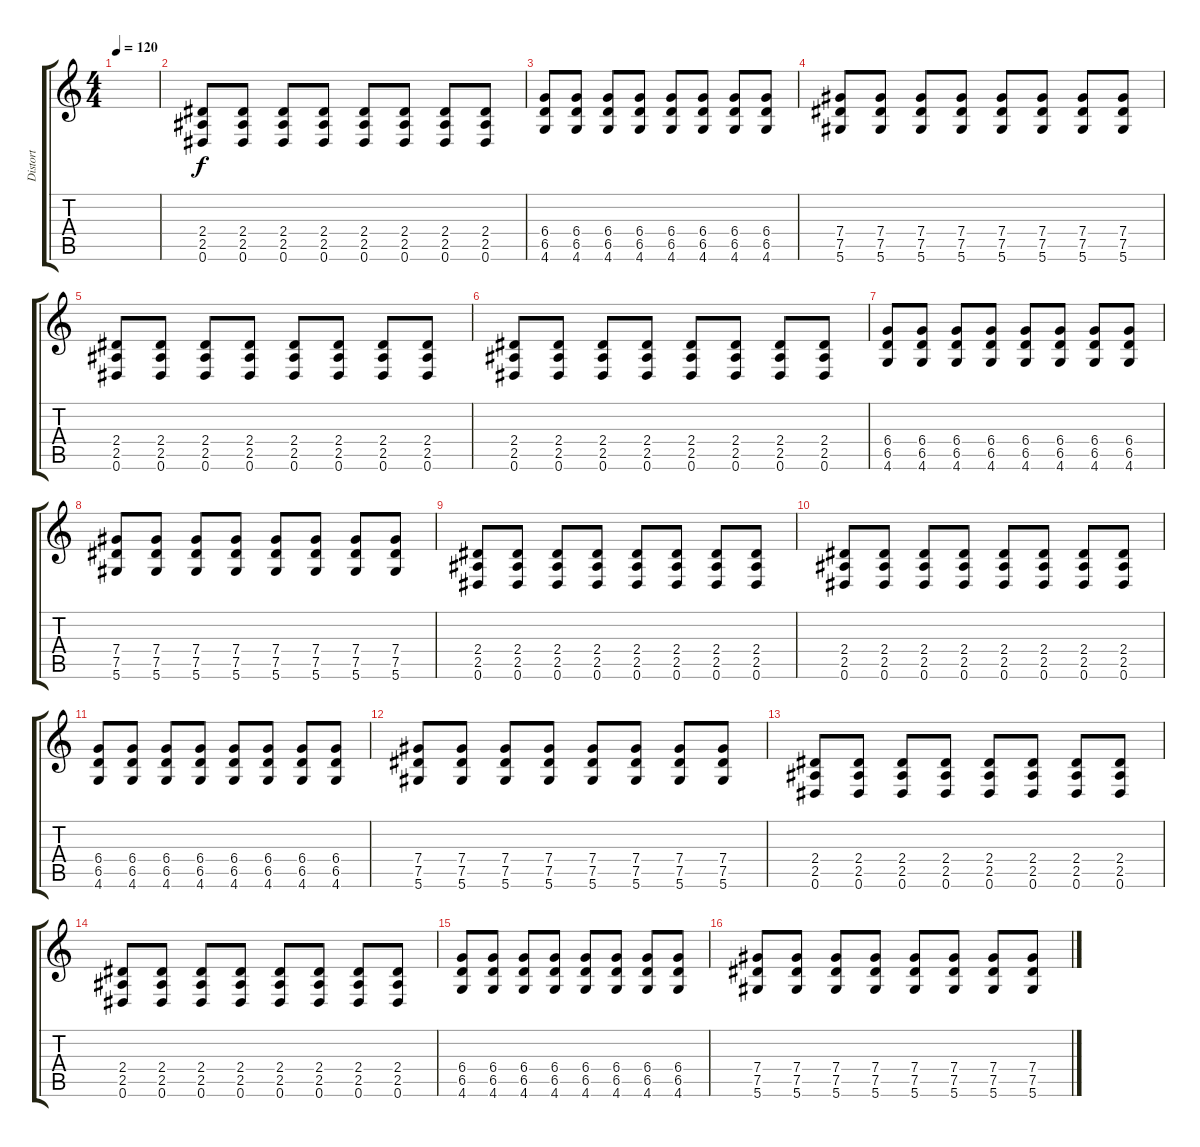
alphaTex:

\track ("Distort" "Distort") {instrument distortionguitar}
\staff {score tabs}
\tuning (Eb4 Bb3 Gb3 Db3 Ab2 Eb2) {hide}
\ts (4 4)
\tempo 120
\clef g2
\ks c
|
(2.4 2.5 0.6).8 (2.4 2.5 0.6).8 (2.4 2.5 0.6).8 (2.4 2.5 0.6).8 (2.4 2.5 0.6).8 (2.4 2.5 0.6).8 (2.4 2.5 0.6).8 (2.4 2.5 0.6).8 |
(6.4 6.5 4.6).8 (6.4 6.5 4.6).8 (6.4 6.5 4.6).8 (6.4 6.5 4.6).8 (6.4 6.5 4.6).8 (6.4 6.5 4.6).8 (6.4 6.5 4.6).8 (6.4 6.5 4.6).8 |
(7.4 7.5 5.6).8 (7.4 7.5 5.6).8 (7.4 7.5 5.6).8 (7.4 7.5 5.6).8 (7.4 7.5 5.6).8 (7.4 7.5 5.6).8 (7.4 7.5 5.6).8 (7.4 7.5 5.6).8 |
(2.4 2.5 0.6).8 (2.4 2.5 0.6).8 (2.4 2.5 0.6).8 (2.4 2.5 0.6).8 (2.4 2.5 0.6).8 (2.4 2.5 0.6).8 (2.4 2.5 0.6).8 (2.4 2.5 0.6).8 |
(2.4 2.5 0.6).8 (2.4 2.5 0.6).8 (2.4 2.5 0.6).8 (2.4 2.5 0.6).8 (2.4 2.5 0.6).8 (2.4 2.5 0.6).8 (2.4 2.5 0.6).8 (2.4 2.5 0.6).8 |
(6.4 6.5 4.6).8 (6.4 6.5 4.6).8 (6.4 6.5 4.6).8 (6.4 6.5 4.6).8 (6.4 6.5 4.6).8 (6.4 6.5 4.6).8 (6.4 6.5 4.6).8 (6.4 6.5 4.6).8 |
(7.4 7.5 5.6).8 (7.4 7.5 5.6).8 (7.4 7.5 5.6).8 (7.4 7.5 5.6).8 (7.4 7.5 5.6).8 (7.4 7.5 5.6).8 (7.4 7.5 5.6).8 (7.4 7.5 5.6).8 |
(2.4 2.5 0.6).8 (2.4 2.5 0.6).8 (2.4 2.5 0.6).8 (2.4 2.5 0.6).8 (2.4 2.5 0.6).8 (2.4 2.5 0.6).8 (2.4 2.5 0.6).8 (2.4 2.5 0.6).8 |
(2.4 2.5 0.6).8 (2.4 2.5 0.6).8 (2.4 2.5 0.6).8 (2.4 2.5 0.6).8 (2.4 2.5 0.6).8 (2.4 2.5 0.6).8 (2.4 2.5 0.6).8 (2.4 2.5 0.6).8 |
(6.4 6.5 4.6).8 (6.4 6.5 4.6).8 (6.4 6.5 4.6).8 (6.4 6.5 4.6).8 (6.4 6.5 4.6).8 (6.4 6.5 4.6).8 (6.4 6.5 4.6).8 (6.4 6.5 4.6).8 |
(7.4 7.5 5.6).8 (7.4 7.5 5.6).8 (7.4 7.5 5.6).8 (7.4 7.5 5.6).8 (7.4 7.5 5.6).8 (7.4 7.5 5.6).8 (7.4 7.5 5.6).8 (7.4 7.5 5.6).8 |
(2.4 2.5 0.6).8 (2.4 2.5 0.6).8 (2.4 2.5 0.6).8 (2.4 2.5 0.6).8 (2.4 2.5 0.6).8 (2.4 2.5 0.6).8 (2.4 2.5 0.6).8 (2.4 2.5 0.6).8 |
(2.4 2.5 0.6).8 (2.4 2.5 0.6).8 (2.4 2.5 0.6).8 (2.4 2.5 0.6).8 (2.4 2.5 0.6).8 (2.4 2.5 0.6).8 (2.4 2.5 0.6).8 (2.4 2.5 0.6).8 |
(6.4 6.5 4.6).8 (6.4 6.5 4.6).8 (6.4 6.5 4.6).8 (6.4 6.5 4.6).8 (6.4 6.5 4.6).8 (6.4 6.5 4.6).8 (6.4 6.5 4.6).8 (6.4 6.5 4.6).8 |
(7.4 7.5 5.6).8 (7.4 7.5 5.6).8 (7.4 7.5 5.6).8 (7.4 7.5 5.6).8 (7.4 7.5 5.6).8 (7.4 7.5 5.6).8 (7.4 7.5 5.6).8 (7.4 7.5 5.6).8
